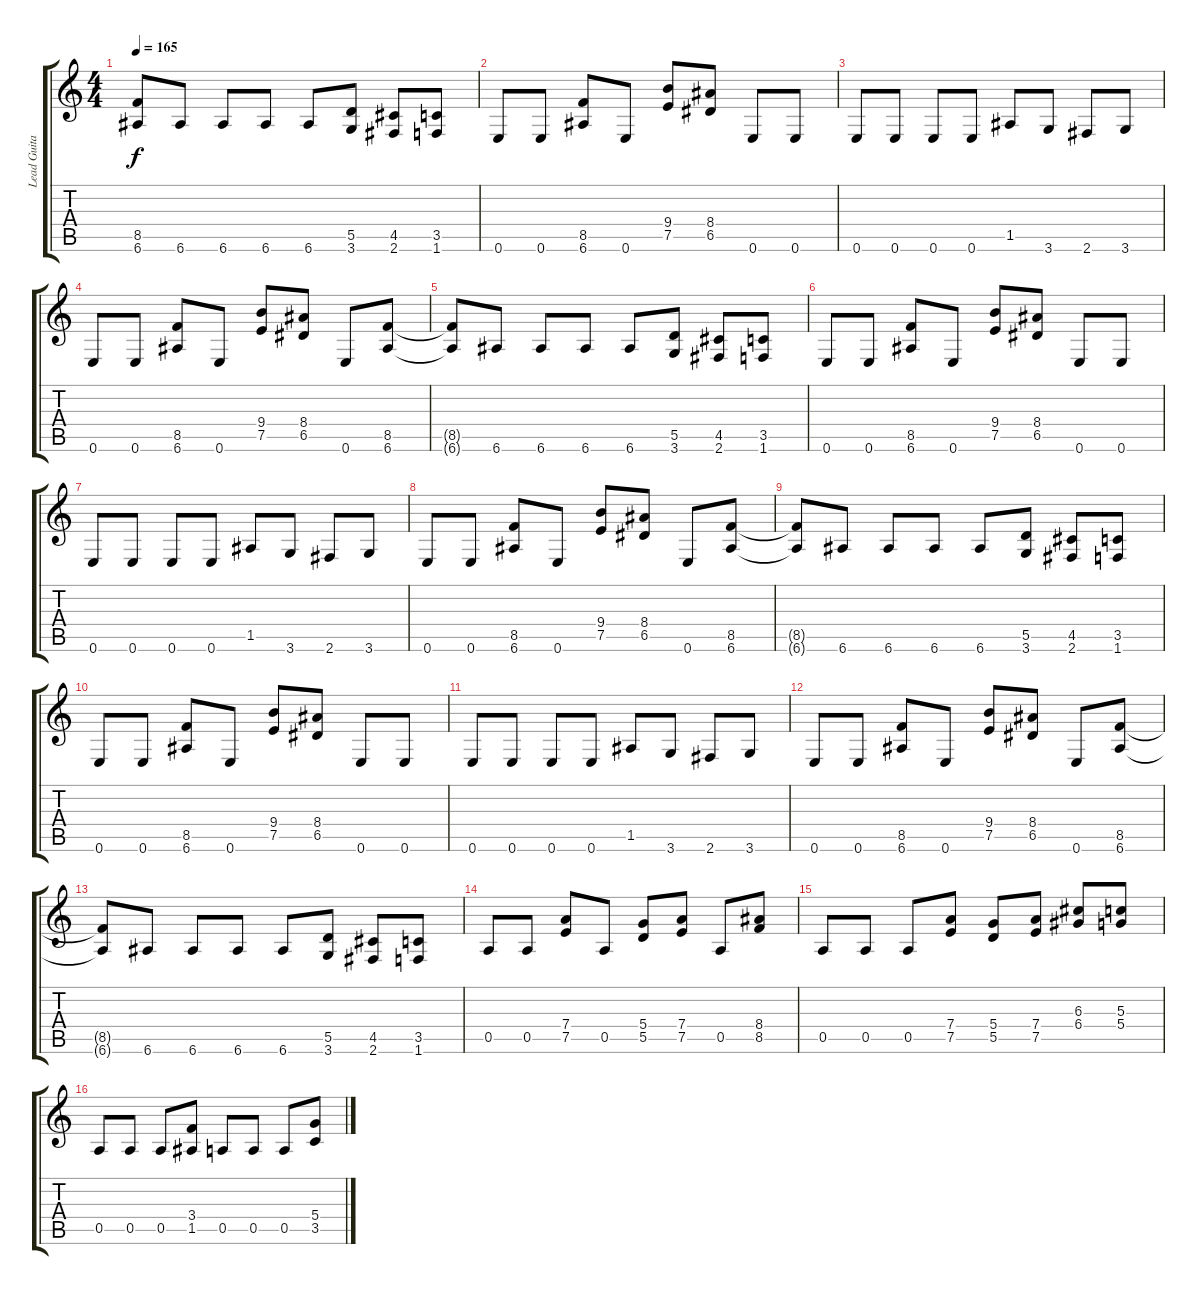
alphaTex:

\track ("Lead Guitar" "Lead Guita") {instrument distortionguitar}
\staff {score tabs}
\tuning (E4 B3 G3 D3 A2 E2) {hide}
\ts (4 4)
\tempo 165
\clef g2
\ks c
(8.5{t} 6.6{t}).8{dy f} 6.6.8 6.6.8 6.6.8 6.6.8 (5.5 3.6).8 (4.5 2.6).8 (3.5 1.6).8 |
0.6.8 0.6.8 (8.5 6.6).8 0.6.8 (9.4 7.5).8 (8.4 6.5).8 0.6.8 0.6.8 |
0.6.8 0.6.8 0.6.8 0.6.8 1.5.8 3.6.8 2.6.8 3.6.8 |
0.6.8 0.6.8 (8.5 6.6).8 0.6.8 (9.4 7.5).8 (8.4 6.5).8 0.6.8 (8.5 6.6).8 |
(8.5{t} 6.6{t}).8 6.6.8 6.6.8 6.6.8 6.6.8 (5.5 3.6).8 (4.5 2.6).8 (3.5 1.6).8 |
0.6.8 0.6.8 (8.5 6.6).8 0.6.8 (9.4 7.5).8 (8.4 6.5).8 0.6.8 0.6.8 |
0.6.8 0.6.8 0.6.8 0.6.8 1.5.8 3.6.8 2.6.8 3.6.8 |
0.6.8 0.6.8 (8.5 6.6).8 0.6.8 (9.4 7.5).8 (8.4 6.5).8 0.6.8 (8.5 6.6).8 |
(8.5{t} 6.6{t}).8 6.6.8 6.6.8 6.6.8 6.6.8 (5.5 3.6).8 (4.5 2.6).8 (3.5 1.6).8 |
0.6.8 0.6.8 (8.5 6.6).8 0.6.8 (9.4 7.5).8 (8.4 6.5).8 0.6.8 0.6.8 |
0.6.8 0.6.8 0.6.8 0.6.8 1.5.8 3.6.8 2.6.8 3.6.8 |
0.6.8 0.6.8 (8.5 6.6).8 0.6.8 (9.4 7.5).8 (8.4 6.5).8 0.6.8 (8.5 6.6).8 |
(8.5{t} 6.6{t}).8 6.6.8 6.6.8 6.6.8 6.6.8 (5.5 3.6).8 (4.5 2.6).8 (3.5 1.6).8 |
0.5.8 0.5.8 (7.4 7.5).8 0.5.8 (5.4 5.5).8 (7.4 7.5).8 0.5.8 (8.4 8.5).8 |
0.5.8 0.5.8 0.5.8 (7.4 7.5).8 (5.4 5.5).8 (7.4 7.5).8 (6.3 6.4).8 (5.3 5.4).8 |
0.5.8 0.5.8 0.5.8 (3.4 1.5).8 0.5.8 0.5.8 0.5.8 (5.4 3.5).8
